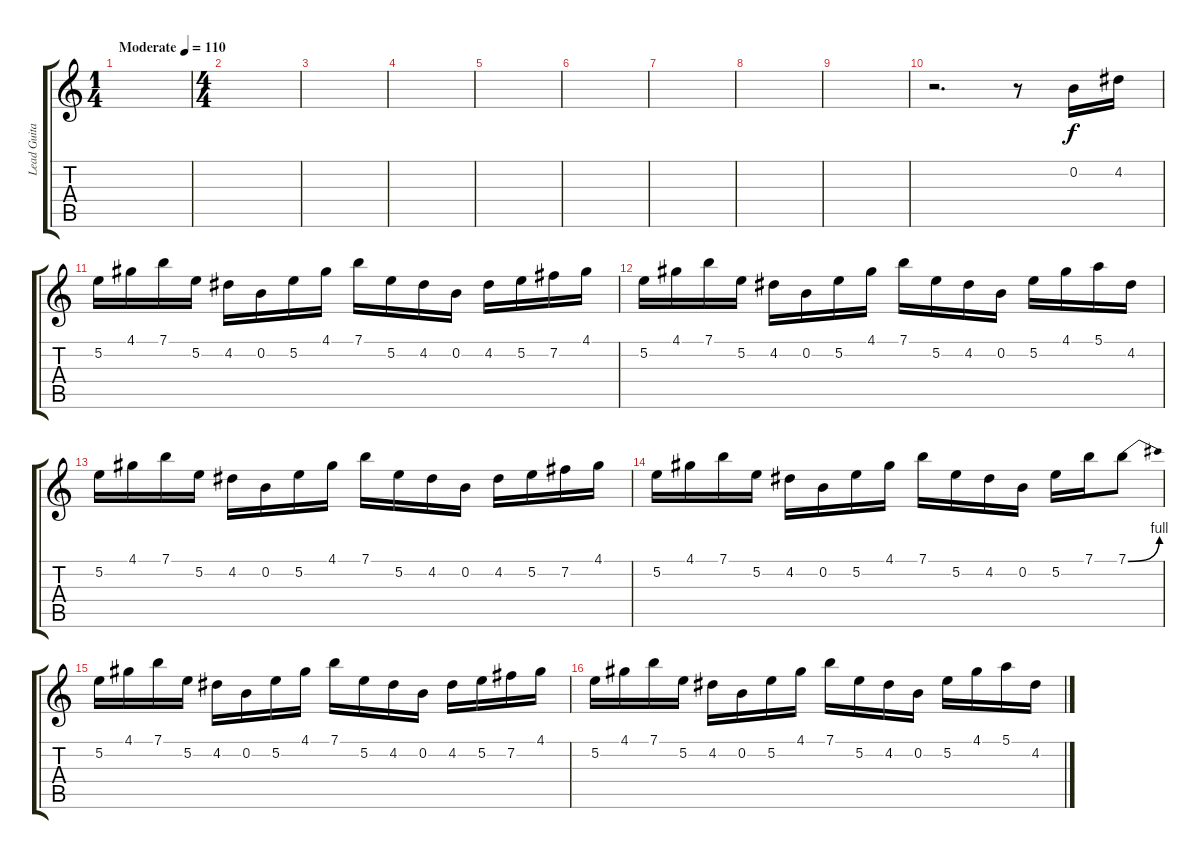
\track ("Lead Guitar" "Lead Guita") {instrument distortionguitar}
\staff {score tabs}
\tuning (E4 B3 G3 D3 A2 E2) {hide}
\ts (1 4)
\tempo (110 "Moderate")
\clef g2
\ks c
|
\ts (4 4)
|
|
|
|
|
|
|
|
r.2{d} r.8 0.2.16 4.2.16 |
5.2.16 4.1.16 7.1.16 5.2.16 4.2.16 0.2.16 5.2.16 4.1.16 7.1.16 5.2.16 4.2.16 0.2.16 4.2.16 5.2.16 7.2.16 4.1.16 |
5.2.16 4.1.16 7.1.16 5.2.16 4.2.16 0.2.16 5.2.16 4.1.16 7.1.16 5.2.16 4.2.16 0.2.16 5.2.16 4.1.16 5.1.16 4.2.16 |
5.2.16 4.1.16 7.1.16 5.2.16 4.2.16 0.2.16 5.2.16 4.1.16 7.1.16 5.2.16 4.2.16 0.2.16 4.2.16 5.2.16 7.2.16 4.1.16 |
5.2.16 4.1.16 7.1.16 5.2.16 4.2.16 0.2.16 5.2.16 4.1.16 7.1.16 5.2.16 4.2.16 0.2.16 5.2.16 7.1.16 7.1{be (bend 0 0 60 4)}.8 |
5.2.16 4.1.16 7.1.16 5.2.16 4.2.16 0.2.16 5.2.16 4.1.16 7.1.16 5.2.16 4.2.16 0.2.16 4.2.16 5.2.16 7.2.16 4.1.16 |
5.2.16 4.1.16 7.1.16 5.2.16 4.2.16 0.2.16 5.2.16 4.1.16 7.1.16 5.2.16 4.2.16 0.2.16 5.2.16 4.1.16 5.1.16 4.2.16
